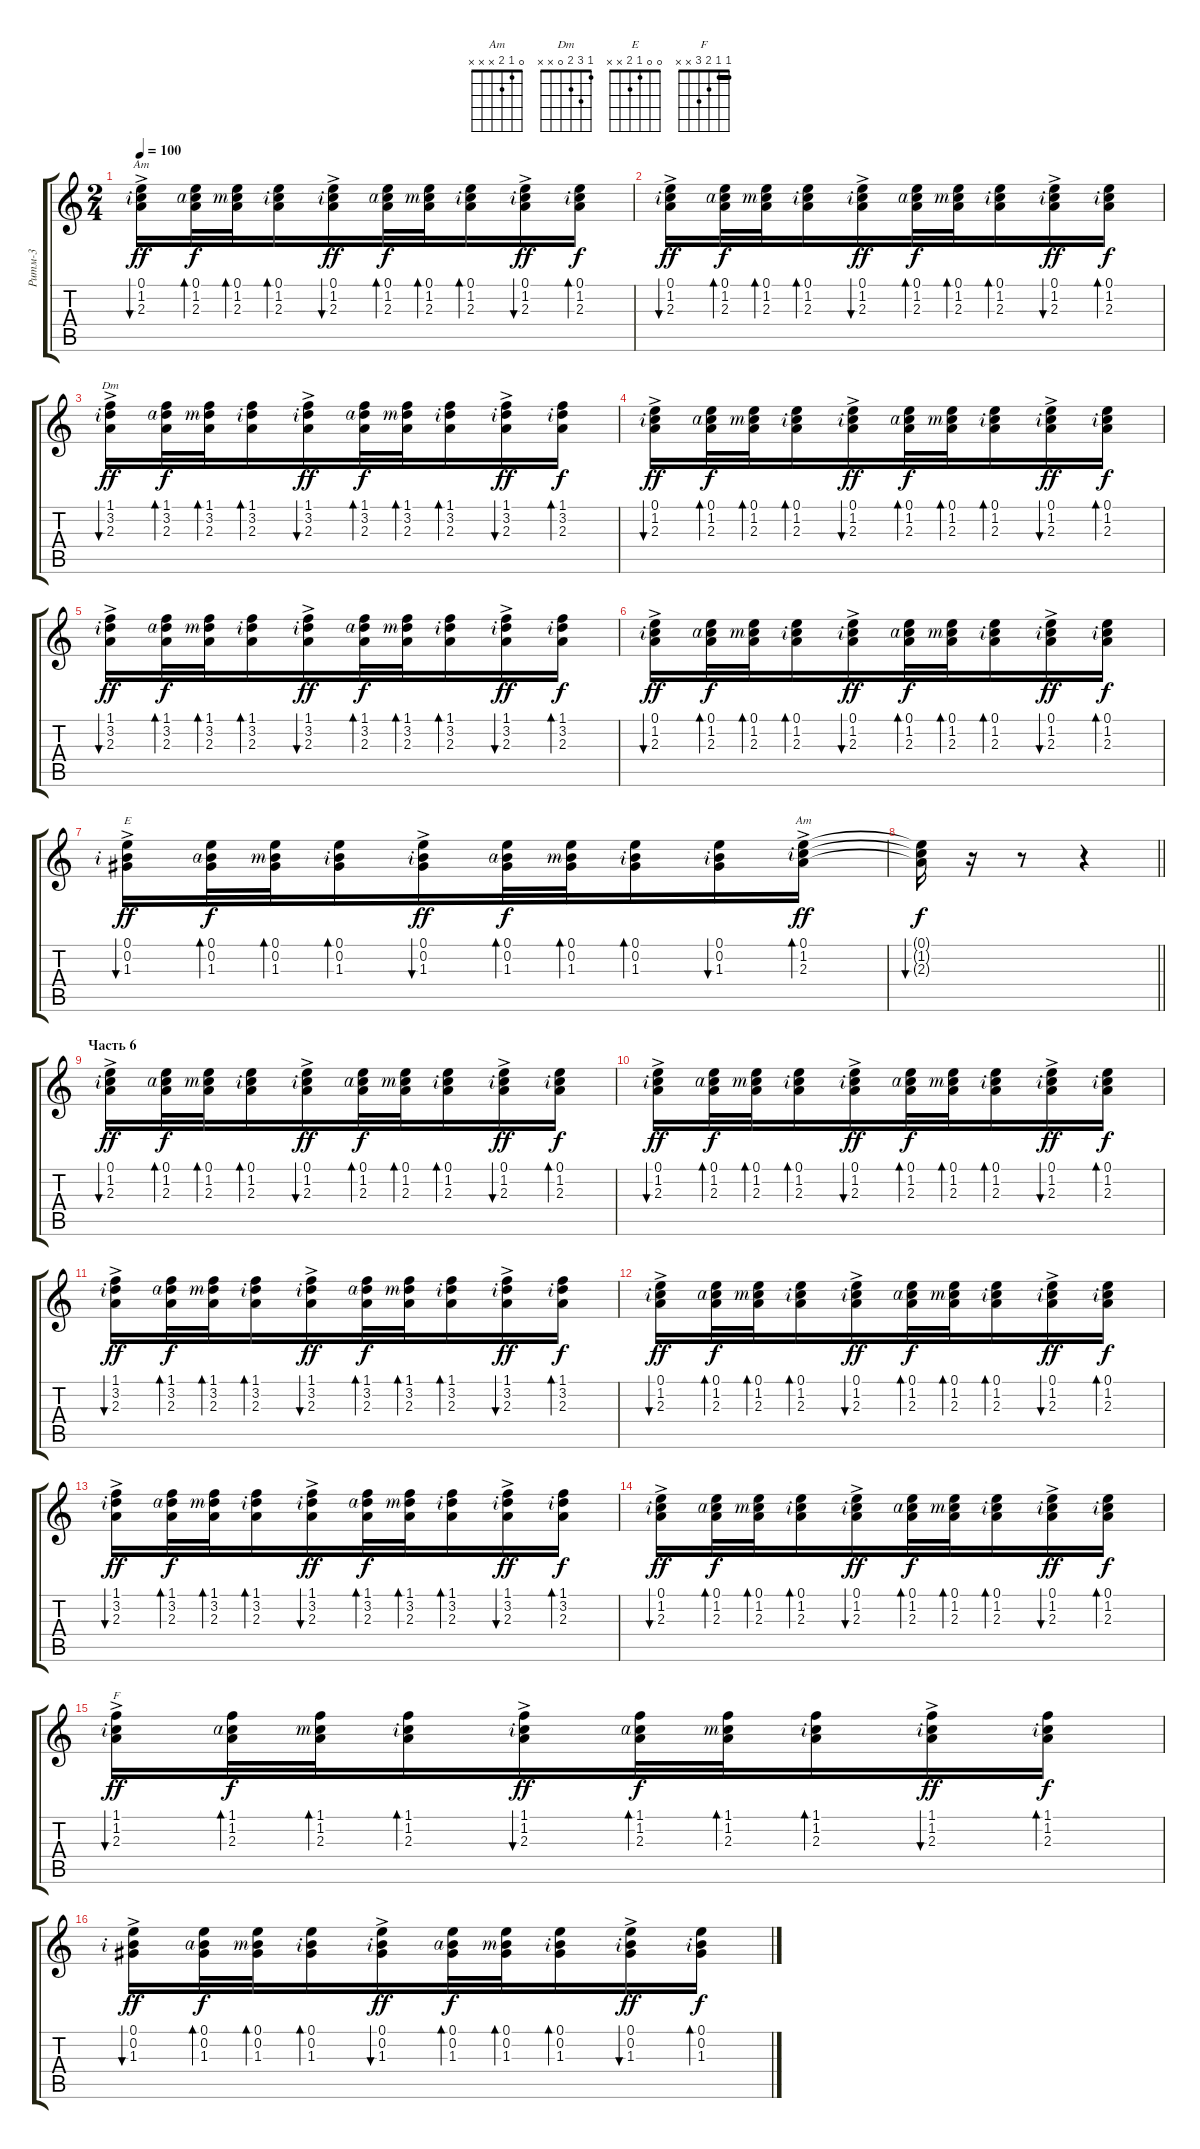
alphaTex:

\track ("Ритм-3" "Ритм-3") {instrument acousticguitarsteel}
\staff {score tabs}
\tuning (E4 B3 G3 D3 A2 E2) {hide}
\chord ("Am" 0 1 2 2 x x)
\chord ("Dm" 1 3 2 0 x x)
\chord ("E" 0 0 1 2 x x)
\chord ("Am" 0 1 2 x x x)
\chord ("F" 1 1 2 3 x x) {barre 1}
\ts (2 4)
\tempo 100
\clef g2
\ks c
(0.1{ac} 1.2{ac rf 2} 2.3{ac}).16{bu 30 ch "Am" dy ff} (0.1 1.2{rf 4} 2.3).32{bd 30 dy f} (0.1 1.2{rf 3} 2.3).32{bd 30 beam merge} (0.1 1.2{rf 2} 2.3).16{bd 30} (0.1{ac} 1.2{ac rf 2} 2.3{ac}).16{bu 30 dy ff beam merge} (0.1 1.2{rf 4} 2.3).32{bd 30 dy f} (0.1 1.2{rf 3} 2.3).32{bd 30 beam merge} (0.1 1.2{rf 2} 2.3).16{bd 30} (0.1{ac} 1.2{ac rf 2} 2.3{ac}).16{bu 30 dy ff} (0.1 1.2{rf 2} 2.3).16{bd 30 dy f} |
(0.1{ac} 1.2{ac rf 2} 2.3{ac}).16{bu 30 dy ff} (0.1 1.2{rf 4} 2.3).32{bd 30 dy f} (0.1 1.2{rf 3} 2.3).32{bd 30 beam merge} (0.1 1.2{rf 2} 2.3).16{bd 30} (0.1{ac} 1.2{ac rf 2} 2.3{ac}).16{bu 30 dy ff beam merge} (0.1 1.2{rf 4} 2.3).32{bd 30 dy f} (0.1 1.2{rf 3} 2.3).32{bd 30 beam merge} (0.1 1.2{rf 2} 2.3).16{bd 30} (0.1{ac} 1.2{ac rf 2} 2.3{ac}).16{bu 30 dy ff} (0.1 1.2{rf 2} 2.3).16{bd 30 dy f} |
(1.1{ac} 3.2{ac rf 2} 2.3{ac}).16{bu 30 ch "Dm" dy ff} (1.1 3.2{rf 4} 2.3).32{bd 30 dy f} (1.1 3.2{rf 3} 2.3).32{bd 30 beam merge} (1.1 3.2{rf 2} 2.3).16{bd 30} (1.1{ac} 3.2{ac rf 2} 2.3{ac}).16{bu 30 dy ff beam merge} (1.1 3.2{rf 4} 2.3).32{bd 30 dy f} (1.1 3.2{rf 3} 2.3).32{bd 30 beam merge} (1.1 3.2{rf 2} 2.3).16{bd 30} (1.1{ac} 3.2{ac rf 2} 2.3{ac}).16{bu 30 dy ff} (1.1 3.2{rf 2} 2.3).16{bd 30 dy f} |
(0.1{ac} 1.2{ac rf 2} 2.3{ac}).16{bu 30 dy ff} (0.1 1.2{rf 4} 2.3).32{bd 30 dy f} (0.1 1.2{rf 3} 2.3).32{bd 30 beam merge} (0.1 1.2{rf 2} 2.3).16{bd 30} (0.1{ac} 1.2{ac rf 2} 2.3{ac}).16{bu 30 dy ff beam merge} (0.1 1.2{rf 4} 2.3).32{bd 30 dy f} (0.1 1.2{rf 3} 2.3).32{bd 30 beam merge} (0.1 1.2{rf 2} 2.3).16{bd 30} (0.1{ac} 1.2{ac rf 2} 2.3{ac}).16{bu 30 dy ff} (0.1 1.2{rf 2} 2.3).16{bd 30 dy f} |
(1.1{ac} 3.2{ac rf 2} 2.3{ac}).16{bu 30 dy ff} (1.1 3.2{rf 4} 2.3).32{bd 30 dy f} (1.1 3.2{rf 3} 2.3).32{bd 30 beam merge} (1.1 3.2{rf 2} 2.3).16{bd 30} (1.1{ac} 3.2{ac rf 2} 2.3{ac}).16{bu 30 dy ff beam merge} (1.1 3.2{rf 4} 2.3).32{bd 30 dy f} (1.1 3.2{rf 3} 2.3).32{bd 30 beam merge} (1.1 3.2{rf 2} 2.3).16{bd 30} (1.1{ac} 3.2{ac rf 2} 2.3{ac}).16{bu 30 dy ff} (1.1 3.2{rf 2} 2.3).16{bd 30 dy f} |
(0.1{ac} 1.2{ac rf 2} 2.3{ac}).16{bu 30 dy ff} (0.1 1.2{rf 4} 2.3).32{bd 30 dy f} (0.1 1.2{rf 3} 2.3).32{bd 30 beam merge} (0.1 1.2{rf 2} 2.3).16{bd 30} (0.1{ac} 1.2{ac rf 2} 2.3{ac}).16{bu 30 dy ff beam merge} (0.1 1.2{rf 4} 2.3).32{bd 30 dy f} (0.1 1.2{rf 3} 2.3).32{bd 30 beam merge} (0.1 1.2{rf 2} 2.3).16{bd 30} (0.1{ac} 1.2{ac rf 2} 2.3{ac}).16{bu 30 dy ff} (0.1 1.2{rf 2} 2.3).16{bd 30 dy f} |
(0.1{ac} 0.2{ac rf 2} 1.3{ac}).16{bu 30 ch "E" dy ff} (0.1 0.2{rf 4} 1.3).32{bd 30 dy f} (0.1 0.2{rf 3} 1.3).32{bd 30 beam merge} (0.1 0.2{rf 2} 1.3).16{bd 30} (0.1{ac} 0.2{ac rf 2} 1.3{ac}).16{bu 30 dy ff beam merge} (0.1 0.2{rf 4} 1.3).32{bd 30 dy f} (0.1 0.2{rf 3} 1.3).32{bd 30 beam merge} (0.1 0.2{rf 2} 1.3).16{bd 30} (0.1 0.2{rf 2} 1.3).16{bu 30} (0.1{ac} 1.2{ac rf 2} 2.3{ac}).16{bd 30 ch "Am" dy ff} |
\barLineRight lightlight
(0.1{t} 1.2{t} 2.3{t}).16{bu 30 dy f} r.16 r.8 r.4 |
\section ("" "Часть 6")
(0.1{ac} 1.2{ac rf 2} 2.3{ac}).16{bu 30 dy ff} (0.1 1.2{rf 4} 2.3).32{bd 30 dy f} (0.1 1.2{rf 3} 2.3).32{bd 30 beam merge} (0.1 1.2{rf 2} 2.3).16{bd 30} (0.1{ac} 1.2{ac rf 2} 2.3{ac}).16{bu 30 dy ff beam merge} (0.1 1.2{rf 4} 2.3).32{bd 30 dy f} (0.1 1.2{rf 3} 2.3).32{bd 30 beam merge} (0.1 1.2{rf 2} 2.3).16{bd 30} (0.1{ac} 1.2{ac rf 2} 2.3{ac}).16{bu 30 dy ff} (0.1 1.2{rf 2} 2.3).16{bd 30 dy f} |
(0.1{ac} 1.2{ac rf 2} 2.3{ac}).16{bu 30 dy ff} (0.1 1.2{rf 4} 2.3).32{bd 30 dy f} (0.1 1.2{rf 3} 2.3).32{bd 30 beam merge} (0.1 1.2{rf 2} 2.3).16{bd 30} (0.1{ac} 1.2{ac rf 2} 2.3{ac}).16{bu 30 dy ff beam merge} (0.1 1.2{rf 4} 2.3).32{bd 30 dy f} (0.1 1.2{rf 3} 2.3).32{bd 30 beam merge} (0.1 1.2{rf 2} 2.3).16{bd 30} (0.1{ac} 1.2{ac rf 2} 2.3{ac}).16{bu 30 dy ff} (0.1 1.2{rf 2} 2.3).16{bd 30 dy f} |
(1.1{ac} 3.2{ac rf 2} 2.3{ac}).16{bu 30 dy ff} (1.1 3.2{rf 4} 2.3).32{bd 30 dy f} (1.1 3.2{rf 3} 2.3).32{bd 30 beam merge} (1.1 3.2{rf 2} 2.3).16{bd 30} (1.1{ac} 3.2{ac rf 2} 2.3{ac}).16{bu 30 dy ff beam merge} (1.1 3.2{rf 4} 2.3).32{bd 30 dy f} (1.1 3.2{rf 3} 2.3).32{bd 30 beam merge} (1.1 3.2{rf 2} 2.3).16{bd 30} (1.1{ac} 3.2{ac rf 2} 2.3{ac}).16{bu 30 dy ff} (1.1 3.2{rf 2} 2.3).16{bd 30 dy f} |
(0.1{ac} 1.2{ac rf 2} 2.3{ac}).16{bu 30 dy ff} (0.1 1.2{rf 4} 2.3).32{bd 30 dy f} (0.1 1.2{rf 3} 2.3).32{bd 30 beam merge} (0.1 1.2{rf 2} 2.3).16{bd 30} (0.1{ac} 1.2{ac rf 2} 2.3{ac}).16{bu 30 dy ff beam merge} (0.1 1.2{rf 4} 2.3).32{bd 30 dy f} (0.1 1.2{rf 3} 2.3).32{bd 30 beam merge} (0.1 1.2{rf 2} 2.3).16{bd 30} (0.1{ac} 1.2{ac rf 2} 2.3{ac}).16{bu 30 dy ff} (0.1 1.2{rf 2} 2.3).16{bd 30 dy f} |
(1.1{ac} 3.2{ac rf 2} 2.3{ac}).16{bu 30 dy ff} (1.1 3.2{rf 4} 2.3).32{bd 30 dy f} (1.1 3.2{rf 3} 2.3).32{bd 30 beam merge} (1.1 3.2{rf 2} 2.3).16{bd 30} (1.1{ac} 3.2{ac rf 2} 2.3{ac}).16{bu 30 dy ff beam merge} (1.1 3.2{rf 4} 2.3).32{bd 30 dy f} (1.1 3.2{rf 3} 2.3).32{bd 30 beam merge} (1.1 3.2{rf 2} 2.3).16{bd 30} (1.1{ac} 3.2{ac rf 2} 2.3{ac}).16{bu 30 dy ff} (1.1 3.2{rf 2} 2.3).16{bd 30 dy f} |
(0.1{ac} 1.2{ac rf 2} 2.3{ac}).16{bu 30 dy ff} (0.1 1.2{rf 4} 2.3).32{bd 30 dy f} (0.1 1.2{rf 3} 2.3).32{bd 30 beam merge} (0.1 1.2{rf 2} 2.3).16{bd 30} (0.1{ac} 1.2{ac rf 2} 2.3{ac}).16{bu 30 dy ff beam merge} (0.1 1.2{rf 4} 2.3).32{bd 30 dy f} (0.1 1.2{rf 3} 2.3).32{bd 30 beam merge} (0.1 1.2{rf 2} 2.3).16{bd 30} (0.1{ac} 1.2{ac rf 2} 2.3{ac}).16{bu 30 dy ff} (0.1 1.2{rf 2} 2.3).16{bd 30 dy f} |
(1.1{ac} 1.2{ac rf 2} 2.3{ac}).16{bu 30 ch "F" dy ff} (1.1 1.2{rf 4} 2.3).32{bd 30 dy f} (1.1 1.2{rf 3} 2.3).32{bd 30 beam merge} (1.1 1.2{rf 2} 2.3).16{bd 30} (1.1{ac} 1.2{ac rf 2} 2.3{ac}).16{bu 30 dy ff beam merge} (1.1 1.2{rf 4} 2.3).32{bd 30 dy f} (1.1 1.2{rf 3} 2.3).32{bd 30 beam merge} (1.1 1.2{rf 2} 2.3).16{bd 30} (1.1{ac} 1.2{ac rf 2} 2.3{ac}).16{bu 30 dy ff} (1.1 1.2{rf 2} 2.3).16{bd 30 dy f} |
(0.1{ac} 0.2{ac rf 2} 1.3{ac}).16{bu 30 dy ff} (0.1 0.2{rf 4} 1.3).32{bd 30 dy f} (0.1 0.2{rf 3} 1.3).32{bd 30 beam merge} (0.1 0.2{rf 2} 1.3).16{bd 30} (0.1{ac} 0.2{ac rf 2} 1.3{ac}).16{bu 30 dy ff beam merge} (0.1 0.2{rf 4} 1.3).32{bd 30 dy f} (0.1 0.2{rf 3} 1.3).32{bd 30 beam merge} (0.1 0.2{rf 2} 1.3).16{bd 30} (0.1{ac} 0.2{ac rf 2} 1.3{ac}).16{bu 30 dy ff} (0.1 0.2{rf 2} 1.3).16{bd 30 dy f}
